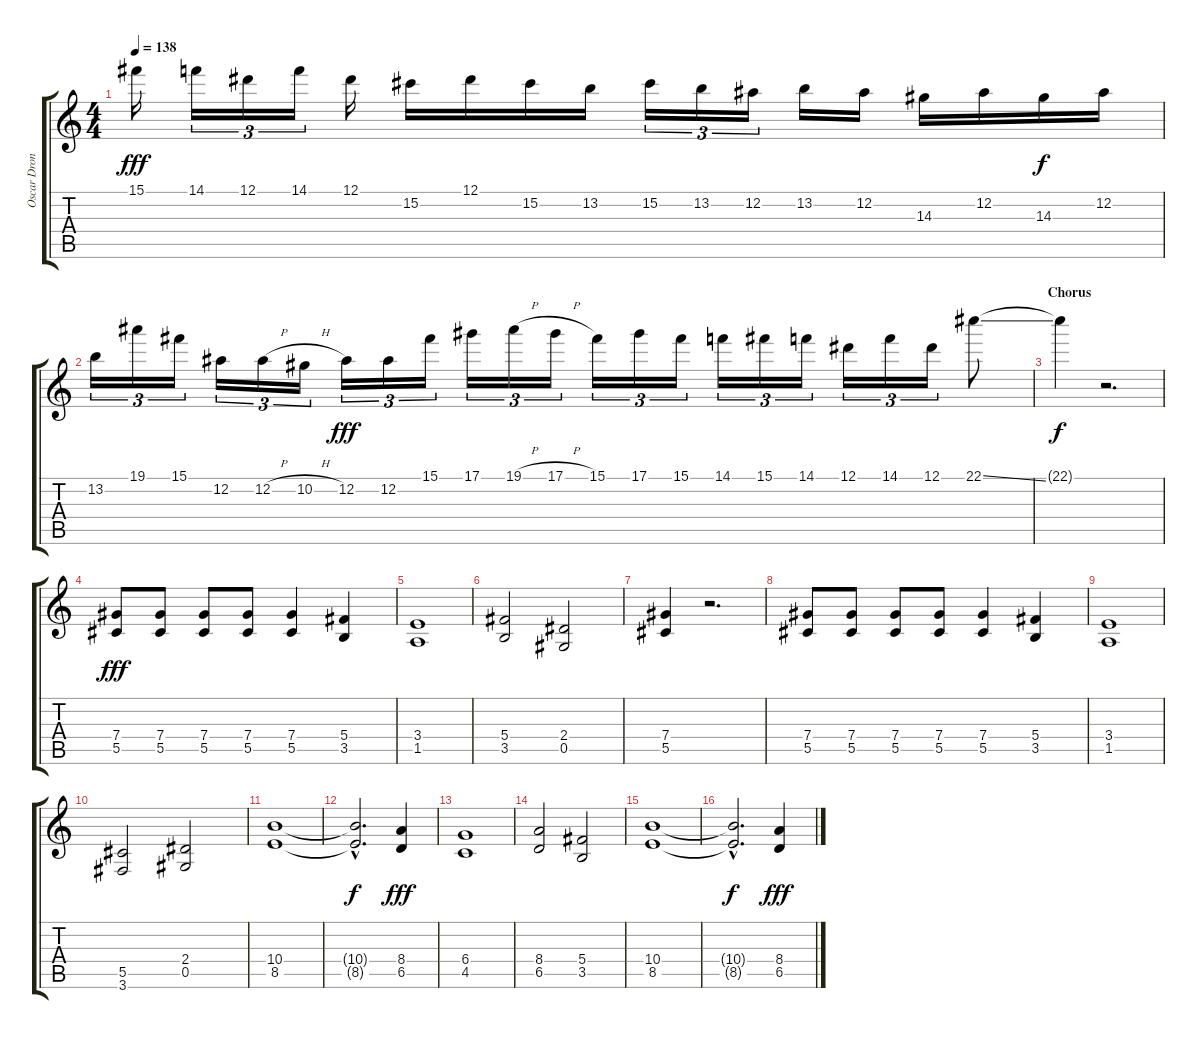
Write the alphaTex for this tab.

\track ("Oscar Dronjak" "Oscar Dron") {instrument distortionguitar}
\staff {score tabs}
\tuning (Eb4 Bb3 Gb3 Db3 Ab2 Eb2) {hide}
\ts (4 4)
\tempo 138
\clef g2
\ks c
15.1.16{dy fff} 14.1.16{tu (3 2)} 12.1.16{tu (3 2)} 14.1.16{tu (3 2)} 12.1.16 15.2.16 12.1.16 15.2.16 13.2.16 15.2.16{tu (3 2)} 13.2.16{tu (3 2)} 12.2.16{tu (3 2)} 13.2.16 12.2.16 14.3.16 12.2.16 14.3.16{dy f} 12.2.16 |
13.2.16{tu (3 2)} 19.1.16{tu (3 2)} 15.1.16{tu (3 2)} 12.2.16{tu (3 2)} 12.2{h}.16{tu (3 2)} 10.2{h}.16{tu (3 2)} 12.2.16{tu (3 2) dy fff} 12.2.16{tu (3 2)} 15.1.16{tu (3 2)} 17.1.16{tu (3 2)} 19.1{h}.16{tu (3 2)} 17.1{h}.16{tu (3 2)} 15.1.16{tu (3 2)} 17.1.16{tu (3 2)} 15.1.16{tu (3 2)} 14.1.16{tu (3 2)} 15.1.16{tu (3 2)} 14.1.16{tu (3 2)} 12.1.16{tu (3 2)} 14.1.16{tu (3 2)} 12.1.16{tu (3 2)} 22.1{ss}.8 |
\section ("" "Chorus")
22.1{t}.4{dy f} r.2{d} |
(7.4 5.5).8{dy fff balance 13} (7.4 5.5).8 (7.4 5.5).8 (7.4 5.5).8 (7.4 5.5).4 (5.4 3.5).4 |
(3.4 1.5).1 |
(5.4 3.5).2 (2.4 0.5).2 |
(7.4 5.5).4 r.2{d} |
(7.4 5.5).8 (7.4 5.5).8 (7.4 5.5).8 (7.4 5.5).8 (7.4 5.5).4 (5.4 3.5).4 |
(3.4 1.5).1 |
(5.5 3.6).2 (2.4 0.5).2 |
(10.4 8.5).1 |
(10.4{hac t} 8.5{hac t}).2{d dy f} (8.4 6.5).4{dy fff} |
(6.4 4.5).1 |
(8.4 6.5).2 (5.4 3.5).2 |
(10.4 8.5).1 |
(10.4{hac t} 8.5{hac t}).2{d dy f} (8.4 6.5).4{dy fff}
